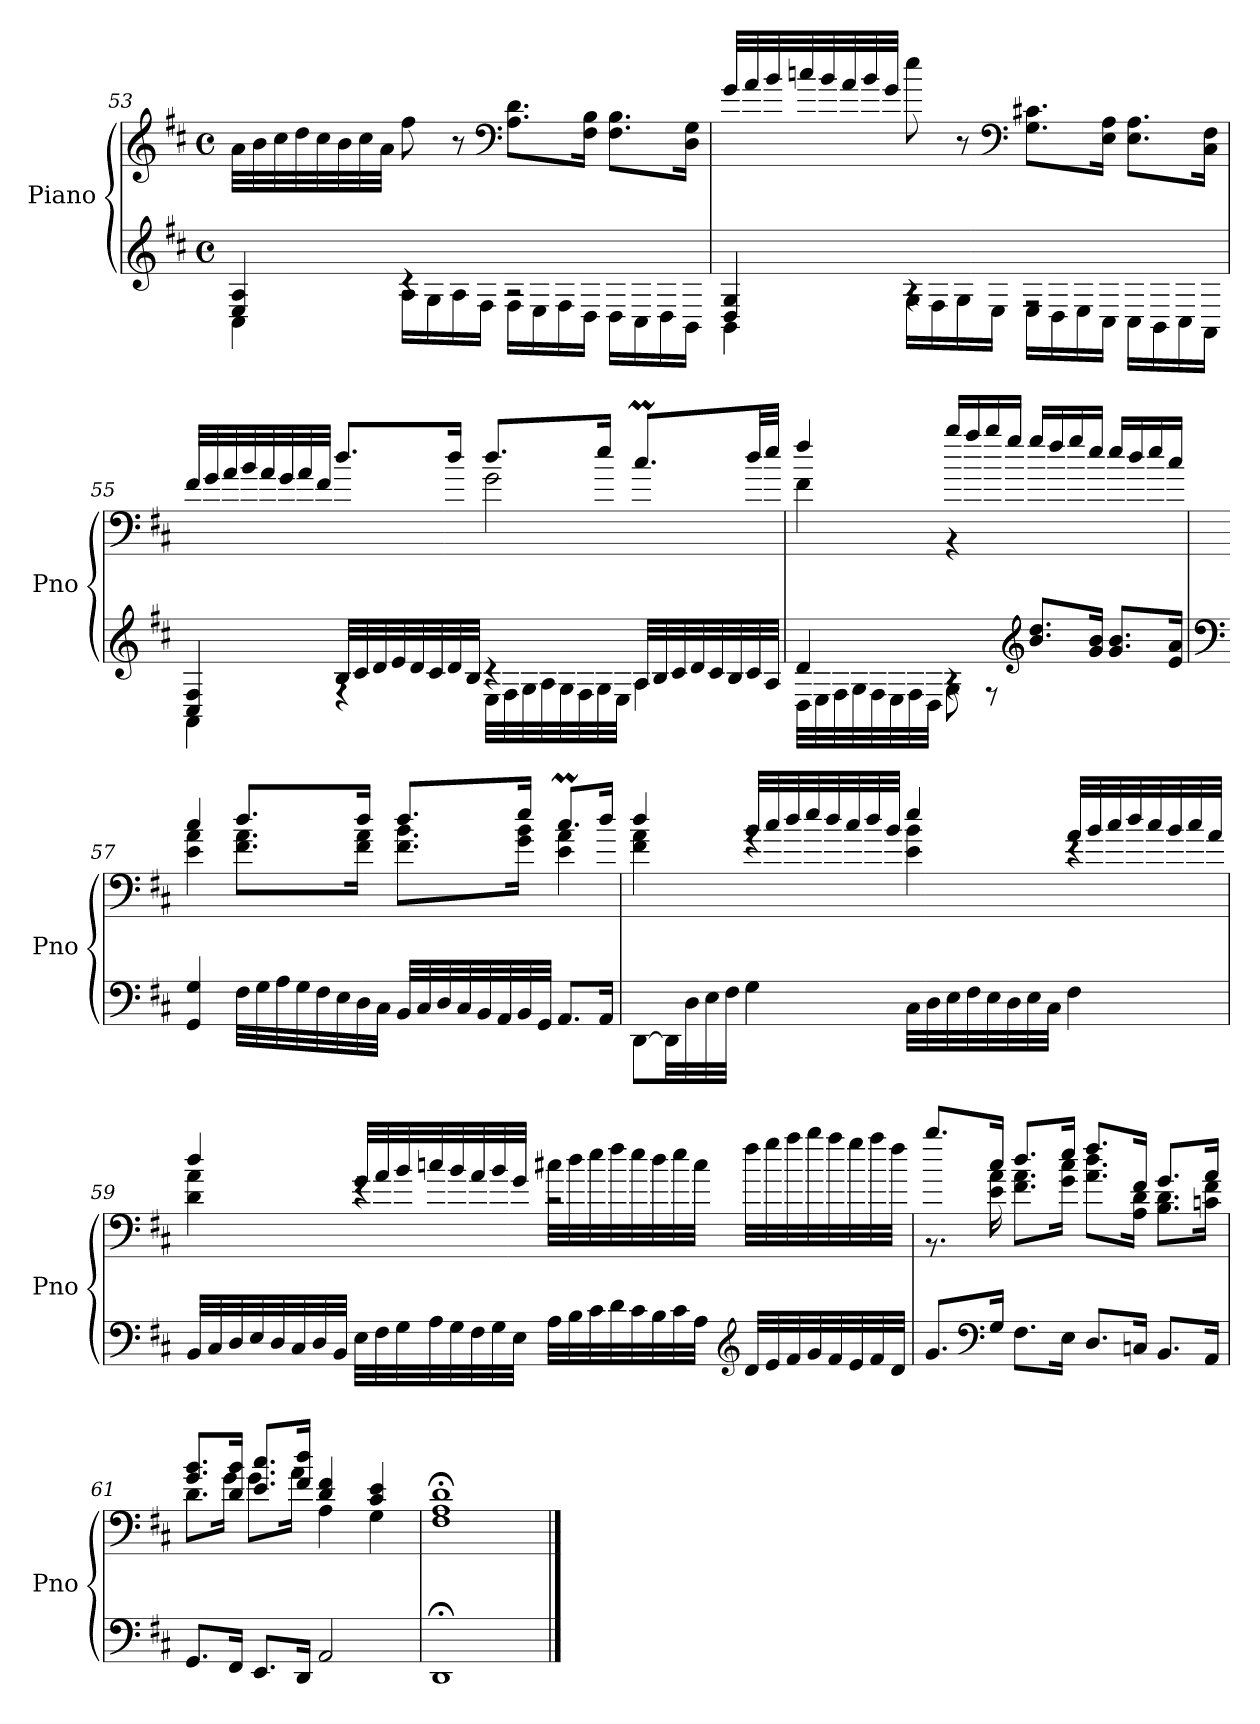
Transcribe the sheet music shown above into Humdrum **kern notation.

**kern	**kern
*part1	*part1
*staff2	*staff1
*I"Piano	*
*I'Pno	*
*clefG2	*clefG2
*k[f#c#]	*k[f#c#]
*M4/4	*M4/4
*met(c)	*met(c)
=53	=53
*^	*
4E/ 4A/	4C#\	32a\LLL
.	.	32b\
.	.	32cc#\
.	.	32dd\
.	.	32cc#\
.	.	32b\
.	.	32cc#\
.	.	32a\JJJ
4rc	16A\LL	8ff#\
.	16G\	.
.	16A\	8r
.	16F#\JJ	.
*	*	*clefF4
2rA	16F#\LL	8.A\ 8.d\L
.	16E\	.
.	16F#\	.
.	16D\JJ	16F#\ 16B\Jk
.	16D\LL	8.F#\ 8.B\L
.	16C#\	.
.	16D\	.
.	16BB\JJ	16D\ 16G\Jk
!!LO:LB:g=z
=54	=54	=54
4D/ 4G/	4BB\	32g/LLL
.	.	32a/
.	.	32b/
.	.	32ccn/
.	.	32b/
.	.	32a/
.	.	32b/
.	.	32g/JJJ
4rA	16G\LL	8ee\
.	16F#\	.
.	16G\	8r
.	16E\JJ	.
*	*	*clefF4
2rF	16E\LL	8.G\ 8.c#X\L
.	16D\	.
.	16E\	.
.	16C#\JJ	16E\ 16A\Jk
.	16C#\LL	8.E\ 8.A\L
.	16BB\	.
.	16C#\	.
.	16AA\JJ	16C#\ 16F#\Jk
!!LO:LB:g=z
=55	=55	=55
*	*	*^
4C#/ 4F#/	4AA\	32f#/LLL	2ryy
.	.	32g/	.
.	.	32a/	.
.	.	32b/	.
.	.	32a/	.
.	.	32g/	.
.	.	32a/	.
.	.	32f#/JJJ	.
32B/LLL	4rF	8.dd/L	.
32c#/	.	.	.
32d/	.	.	.
32e/	.	.	.
32d/	.	.	.
32c#/	.	.	.
32d/	.	16dd/Jk	.
32B/JJJ	.	.	.
4rc	32E\LLL	8.dd/L	2g\
.	32F#\	.	.
.	32G\	.	.
.	32A\	.	.
.	32G\	.	.
.	32F#\	.	.
.	32G\	16ee/Jk	.
.	32E\JJJ	.	.
32A/LLL	4A\	8.cc#m/L	.
32B/	.	.	.
32c#/	.	.	.
32d/	.	.	.
32c#/	.	.	.
32B/	.	.	.
32c#/	.	32dd/LL	.
32A/JJJ	.	32ee/JJJ	.
!!LO:PB:g=z	!!
=56	=56	=56	=56
4d/	32D\LLL	4ff#/	4f#\
.	32E\	.	.
.	32F#\	.	.
.	32G\	.	.
.	32F#\	.	.
.	32E\	.	.
.	32F#\	.	.
.	32D\JJJ	.	.
4rA	8G\	16bb/LL	4r
.	.	16aa/	.
.	8rF	16bb/	.
.	.	16gg/JJ	.
*clefG2	*	*	*
8.b/ 8.dd/L	2ryy	16gg/LL	2ryy
.	.	16ff#/	.
.	.	16gg/	.
16g/ 16b/Jk	.	16ee/JJ	.
8.g/ 8.b/L	.	16ee/LL	.
.	.	16dd/	.
.	.	16ee/	.
16e/ 16a/Jk	.	16cc#/JJ	.
*v	*v	*	*
=57	=57	=57
*clefF4	*	*
4GG/ 4G/	4cc#/	4e\ 4a\
32F#\LLL	8.dd/L	8.f#\ 8.a\L
32G\	.	.
32A\	.	.
32G\	.	.
32F#\	.	.
32E\	.	.
32D\	16dd/Jk	16f#\ 16a\Jk
32C#\JJJ	.	.
32BB/LLL	8.dd/L	8.f#\ 8.b\L
32C#/	.	.
32D/	.	.
32C#/	.	.
32BB/	.	.
32AA/	.	.
32BB/	16ee/Jk	16g\ 16b\Jk
32GG/JJJ	.	.
8.AA/L	8.cc#m/L	4e\ 4a\
16AA/Jk	16dd/Jk	.
!!LO:LB:g=z	!!
=58	=58	=58
[8DD\L	4dd/	4f#\ 4a\
32DD\LL]	.	.
32D\	.	.
32E\	.	.
32F#\JJJ	.	.
4G\	32b/LLL	4rg
.	32cc#/	.
.	32dd/	.
.	32ee/	.
.	32dd/	.
.	32cc#/	.
.	32dd/	.
.	32b/JJJ	.
32C#\LLL	4ee/	4e\ 4b\
32D\	.	.
32E\	.	.
32F#\	.	.
32E\	.	.
32D\	.	.
32E\	.	.
32C#\JJJ	.	.
4F#\	32a/LLL	4re
.	32b/	.
.	32cc#/	.
.	32dd/	.
.	32cc#/	.
.	32b/	.
.	32cc#/	.
.	32a/JJJ	.
!!LO:LB:g=z	!!
=59	=59	=59
32BB/LLL	4dd/	4d\ 4a\
32C#/	.	.
32D/	.	.
32E/	.	.
32D/	.	.
32C#/	.	.
32D/	.	.
32BB/JJJ	.	.
32E\LLL	32g/LLL	4re
32F#\	32a/	.
32G\	32b/	.
32A\	32ccn/	.
32G\	32b/	.
32F#\	32a/	.
32G\	32b/	.
32E\JJJ	32g/JJJ	.
32A\LLL	32cc#X\LLL	2rc
32B\	32dd\	.
32c#\	32ee\	.
32d\	32ff#\	.
32c#\	32ee\	.
32B\	32dd\	.
32c#\	32ee\	.
32A\JJJ	32cc#\JJJ	.
*clefG2	*	*
32d/LLL	32ff#\LLL	.
32e/	32gg\	.
32f#/	32aa\	.
32g/	32bb\	.
32f#/	32aa\	.
32e/	32gg\	.
32f#/	32aa\	.
32d/JJJ	32ff#\JJJ	.
!!LO:LB:g=z	!!
=60	=60	=60
8.g/L	8.bb/L	8.r
*clefF4	*	*
16G/Jk	16cc#/Jk	16e\ 16a\
8.F#\L	8.dd/L	8.f#\ 8.a\L
16E\Jk	16ee/Jk	16g\ 16cc#\Jk
8.D/L	8.ff#/L	8.a\ 8.dd\L
16Cn/Jk	16f#/Jk	16A\ 16d\Jk
8.BB/L	8.g/L	8.B\ 8.d\L
16AA/Jk	16a/Jk	16cn\ 16f#\Jk
=61	=61	=61
8.GG/L	8.g/ 8.b/L	8.d\L
16FF#/Jk	16d/ 16b/Jk	16g\Jk
8.EE/L	8.e/ 8.cc#/L	8.g\L
16DD/Jk	16f#/ 16dd/Jk	16a\Jk
2AA/	4d/ 4f#/	4A\
.	4c#/ 4e/	4G\
*	*v	*v
=62	=62
1DD;	1F#;< 1A;< 1d;<
==	==
*-	*-
